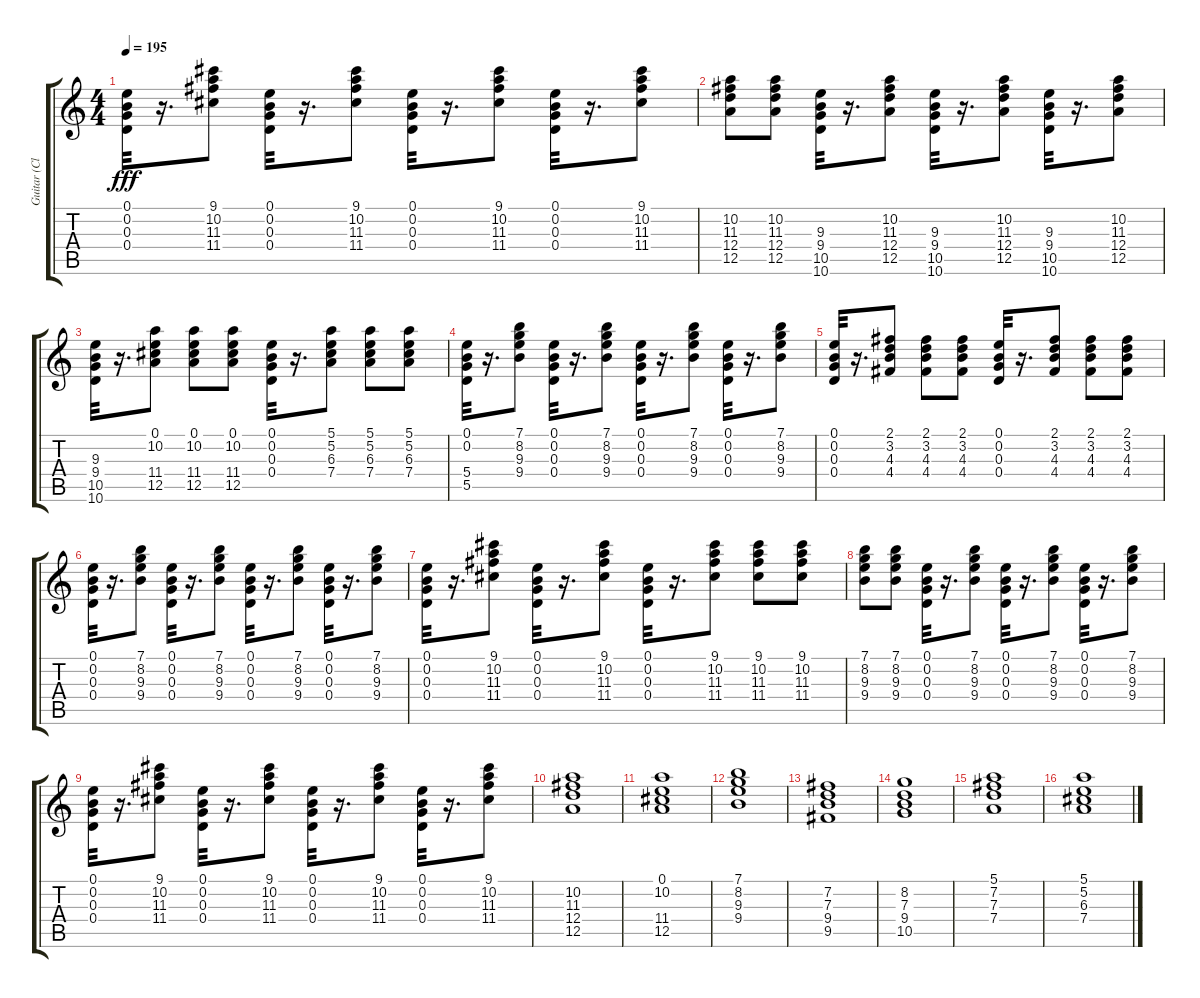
\track ("Guitar (Clean)" "Guitar (Cl") {instrument electricguitarclean}
\staff {score tabs}
\tuning (E4 B3 G3 D3 A2 E2) {hide}
\ts (4 4)
\tempo 195
\clef g2
\ks c
(0.1 0.2 0.3 0.4).32{dy fff} r.16{d} (9.1 10.2 11.3 11.4).8 (0.1 0.2 0.3 0.4).32 r.16{d} (9.1 10.2 11.3 11.4).8 (0.1 0.2 0.3 0.4).32 r.16{d} (9.1 10.2 11.3 11.4).8 (0.1 0.2 0.3 0.4).32 r.16{d} (9.1 10.2 11.3 11.4).8 |
(10.2 11.3 12.4 12.5).8 (10.2 11.3 12.4 12.5).8 (9.3 9.4 10.5 10.6).32 r.16{d} (10.2 11.3 12.4 12.5).8 (9.3 9.4 10.5 10.6).32 r.16{d} (10.2 11.3 12.4 12.5).8 (9.3 9.4 10.5 10.6).32 r.16{d} (10.2 11.3 12.4 12.5).8 |
(9.3 9.4 10.5 10.6).32 r.16{d} (0.1 10.2 11.4 12.5).8 (0.1 10.2 11.4 12.5).8 (0.1 10.2 11.4 12.5).8 (0.1 0.2 0.3 0.4).32 r.16{d} (5.1 5.2 6.3 7.4).8 (5.1 5.2 6.3 7.4).8 (5.1 5.2 6.3 7.4).8 |
(0.1 0.2 5.4 5.5).32 r.16{d} (7.1 8.2 9.3 9.4).8 (0.1 0.2 0.3 0.4).32 r.16{d} (7.1 8.2 9.3 9.4).8 (0.1 0.2 0.3 0.4).32 r.16{d} (7.1 8.2 9.3 9.4).8 (0.1 0.2 0.3 0.4).32 r.16{d} (7.1 8.2 9.3 9.4).8 |
(0.1 0.2 0.3 0.4).32 r.16{d} (2.1 3.2 4.3 4.4).8 (2.1 3.2 4.3 4.4).8 (2.1 3.2 4.3 4.4).8 (0.1 0.2 0.3 0.4).32 r.16{d} (2.1 3.2 4.3 4.4).8 (2.1 3.2 4.3 4.4).8 (2.1 3.2 4.3 4.4).8 |
(0.1 0.2 0.3 0.4).32 r.16{d} (7.1 8.2 9.3 9.4).8 (0.1 0.2 0.3 0.4).32 r.16{d} (7.1 8.2 9.3 9.4).8 (0.1 0.2 0.3 0.4).32 r.16{d} (7.1 8.2 9.3 9.4).8 (0.1 0.2 0.3 0.4).32 r.16{d} (7.1 8.2 9.3 9.4).8 |
(0.1 0.2 0.3 0.4).32 r.16{d} (9.1 10.2 11.3 11.4).8 (0.1 0.2 0.3 0.4).32 r.16{d} (9.1 10.2 11.3 11.4).8 (0.1 0.2 0.3 0.4).32 r.16{d} (9.1 10.2 11.3 11.4).8 (9.1 10.2 11.3 11.4).8 (9.1 10.2 11.3 11.4).8 |
(7.1 8.2 9.3 9.4).8 (7.1 8.2 9.3 9.4).8 (0.1 0.2 0.3 0.4).32 r.16{d} (7.1 8.2 9.3 9.4).8 (0.1 0.2 0.3 0.4).32 r.16{d} (7.1 8.2 9.3 9.4).8 (0.1 0.2 0.3 0.4).32 r.16{d} (7.1 8.2 9.3 9.4).8 |
(0.1 0.2 0.3 0.4).32 r.16{d} (9.1 10.2 11.3 11.4).8 (0.1 0.2 0.3 0.4).32 r.16{d} (9.1 10.2 11.3 11.4).8 (0.1 0.2 0.3 0.4).32 r.16{d} (9.1 10.2 11.3 11.4).8 (0.1 0.2 0.3 0.4).32 r.16{d} (9.1 10.2 11.3 11.4).8 |
(10.2 11.3 12.4 12.5).1 |
(0.1 10.2 11.4 12.5).1 |
(7.1 8.2 9.3 9.4).1 |
(7.2 7.3 9.4 9.5).1 |
(8.2 7.3 9.4 10.5).1 |
(5.1 7.2 7.3 7.4).1 |
(5.1 5.2 6.3 7.4).1
